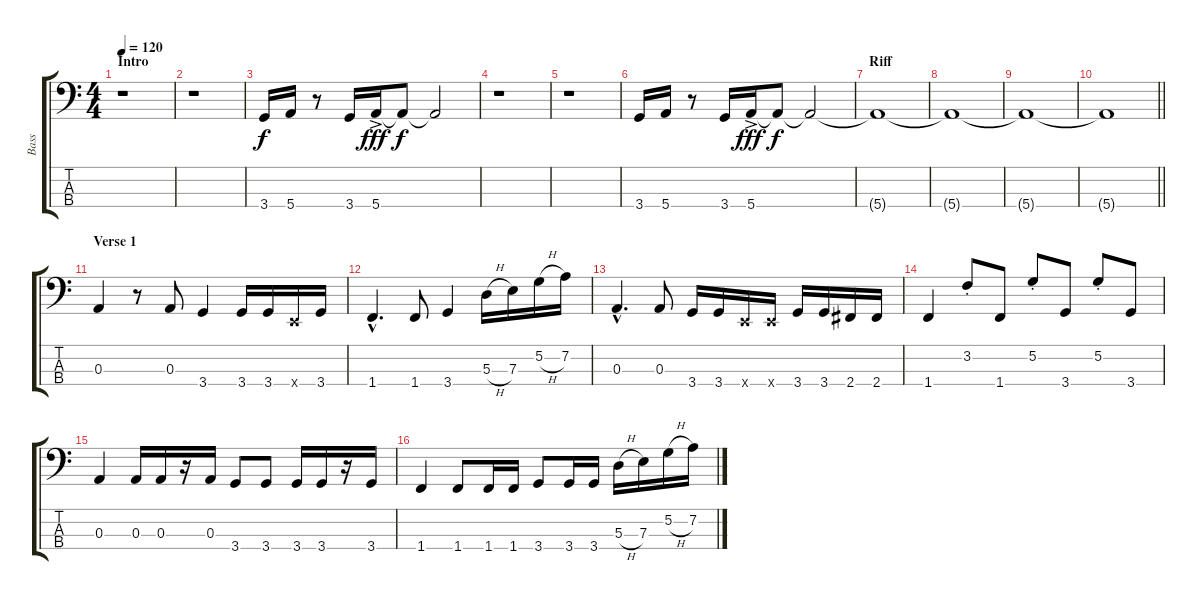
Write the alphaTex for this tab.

\track ("Bass" "Bass") {instrument electricbassfinger}
\staff {score tabs}
\tuning (G2 D2 A1 E1) {hide}
\ts (4 4)
\section ("" "Intro")
\tempo 120
\clef f4
\ks c
r.1{dy f instrument electricbassfinger} |
r.1 |
3.4.16 5.4.16 r.8 3.4.16 5.4{ac}.16{dy fff} 5.4{t}.8{dy f} 5.4{t}.2 |
r.1 |
r.1 |
3.4.16 5.4.16 r.8 3.4.16 5.4{ac}.16{dy fff} 5.4{t}.8{dy f} 5.4{t}.2 |
\section ("" "Riff")
5.4{t}.1 |
5.4{t}.1 |
5.4{t}.1 |
\barLineRight lightlight
5.4{t}.1 |
\section ("" "Verse 1")
0.3.4 r.8 0.3.8 3.4.4 3.4.16 3.4.16 0.4{x}.16 3.4.16 |
1.4{hac}.4{d} 1.4.8 3.4.4 5.3{h}.16 7.3.16 5.2{h}.16 7.2.16 |
0.3{hac}.4{d} 0.3.8 3.4.16 3.4.16 0.4{x}.16 0.4{x}.16 3.4.16 3.4.16 2.4.16 2.4.16 |
1.4.4 3.2{st}.8 1.4.8 5.2{st}.8 3.4.8 5.2{st}.8 3.4.8 |
0.3.4 0.3.16 0.3.16 r.16 0.3.16 3.4.8 3.4.8 3.4.16 3.4.16 r.16 3.4.16 |
1.4.4 1.4.8 1.4.16 1.4.16 3.4.8 3.4.16 3.4.16 5.3{h}.16 7.3.16 5.2{h}.16 7.2.16
